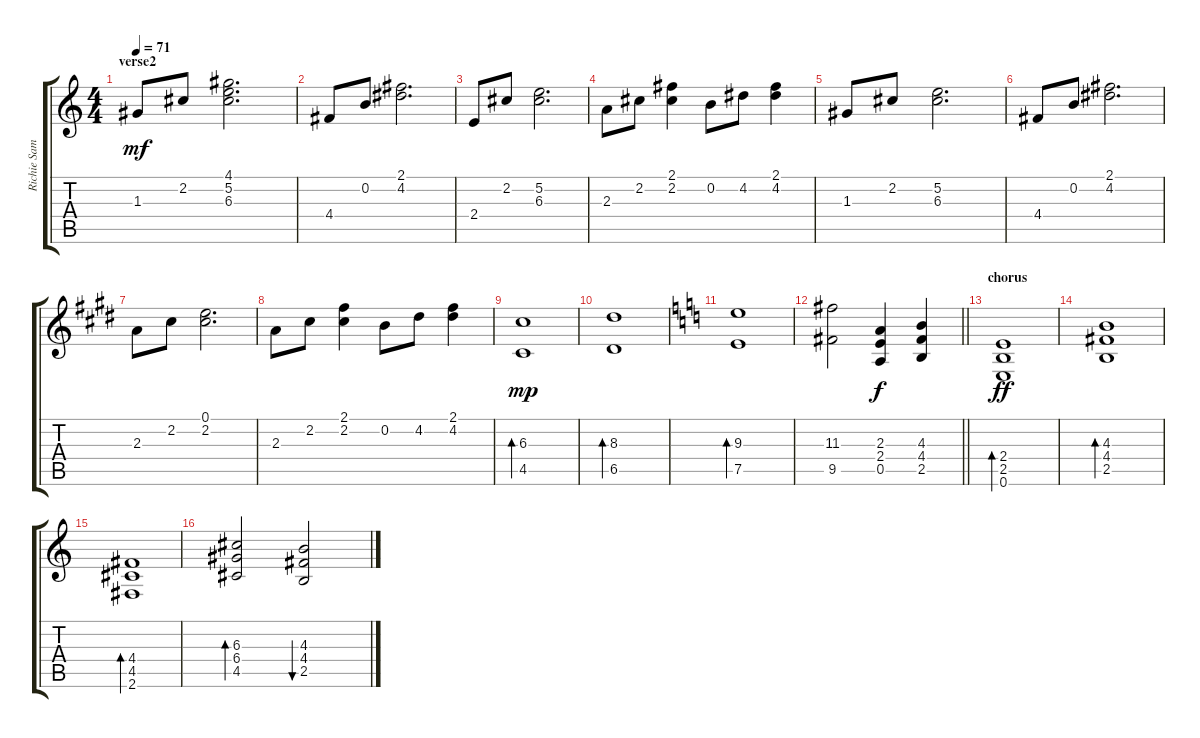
\track ("Richie Sambora" "Richie Sam") {instrument distortionguitar}
\staff {score tabs}
\tuning (E4 B3 G3 D3 A2 E2) {hide}
\ts (4 4)
\section ("" "verse2")
\tempo 71
\clef g2
\ks c
1.3.8{dy mf balance 13} 2.2.8 (4.1 5.2 6.3).2{d} |
4.4.8 0.2.8 (2.1 4.2).2{d} |
2.4.8 2.2.8 (5.2 6.3).2{d} |
2.3.8 2.2.8 (2.1 2.2).4 0.2.8 4.2.8 (2.1 4.2).4 |
1.3.8 2.2.8 (5.2 6.3).2{d} |
4.4.8 0.2.8 (2.1 4.2).2{d} |
\ks e
2.3.8 2.2.8 (0.1 2.2).2{d} |
2.3.8 2.2.8 (2.1 2.2).4 0.2.8 4.2.8 (2.1 4.2).4 |
(6.3 4.5).1{bd 240 dy mp} |
(8.3 6.5).1{bd 240} |
\ks c
(9.3 7.5).1{bd 240} |
\barLineRight lightlight
(11.3 9.5).2 (2.3 2.4 0.5).4{dy f balance 6} (4.3 4.4 2.5).4 |
\section ("" "chorus")
(2.4 2.5 0.6).1{bd 120 dy ff} |
(4.3 4.4 2.5).1{bd 120} |
(4.4 4.5 2.6).1{bd 120} |
(6.3 6.4 4.5).2{bd 120} (4.3 4.4 2.5).2{bu 120}
